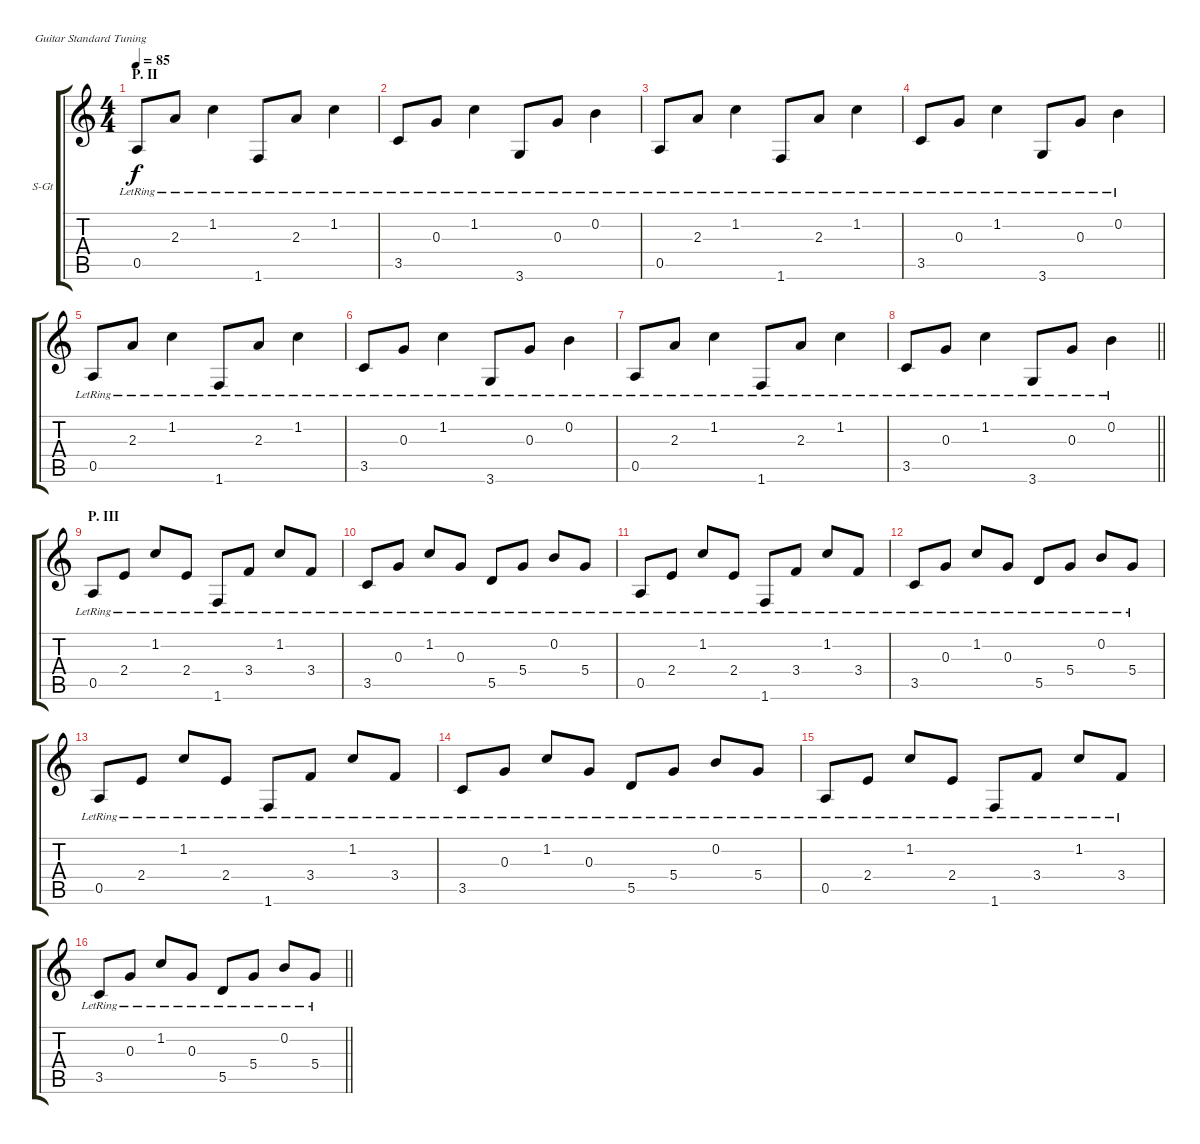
\bracketExtendMode groupsimilarinstruments
\firstSystemTrackNameOrientation horizontal
\otherSystemsTrackNameOrientation horizontal
\track ("Rhytm Guitar (Right) (Clean)" "S-Gt") {instrument acousticguitarsteel}
\staff {score tabs}
\tuning (E4 B3 G3 D3 A2 E2)
\ts (4 4)
\section ("" "P. II")
\tempo 85
\clef g2
\ks c
0.5{lr}.8{dy f} 2.3{lr}.8 1.2{lr}.4 1.6{lr}.8 2.3{lr}.8 1.2{lr}.4 |
3.5{lr}.8 0.3{lr}.8 1.2{lr}.4 3.6{lr}.8 0.3{lr}.8 0.2{lr}.4 |
0.5{lr}.8 2.3{lr}.8 1.2{lr}.4 1.6{lr}.8 2.3{lr}.8 1.2{lr}.4 |
3.5{lr}.8 0.3{lr}.8 1.2{lr}.4 3.6{lr}.8 0.3{lr}.8 0.2{lr}.4 |
0.5{lr}.8 2.3{lr}.8 1.2{lr}.4 1.6{lr}.8 2.3{lr}.8 1.2{lr}.4 |
3.5{lr}.8 0.3{lr}.8 1.2{lr}.4 3.6{lr}.8 0.3{lr}.8 0.2{lr}.4 |
0.5{lr}.8 2.3{lr}.8 1.2{lr}.4 1.6{lr}.8 2.3{lr}.8 1.2{lr}.4 |
\barLineRight lightlight
3.5{lr}.8 0.3{lr}.8 1.2{lr}.4 3.6{lr}.8 0.3{lr}.8 0.2{lr}.4 |
\section ("" "P. III")
0.5{lr}.8 2.4{lr}.8 1.2{lr}.8 2.4{lr}.8 1.6{lr}.8 3.4{lr}.8 1.2{lr}.8 3.4{lr}.8 |
3.5{lr}.8 0.3{lr}.8 1.2{lr}.8 0.3{lr}.8 5.5{lr}.8 5.4{lr}.8 0.2{lr}.8 5.4{lr}.8 |
0.5{lr}.8 2.4{lr}.8 1.2{lr}.8 2.4{lr}.8 1.6{lr}.8 3.4{lr}.8 1.2{lr}.8 3.4{lr}.8 |
3.5{lr}.8 0.3{lr}.8 1.2{lr}.8 0.3{lr}.8 5.5{lr}.8 5.4{lr}.8 0.2{lr}.8 5.4{lr}.8 |
0.5{lr}.8 2.4{lr}.8 1.2{lr}.8 2.4{lr}.8 1.6{lr}.8 3.4{lr}.8 1.2{lr}.8 3.4{lr}.8 |
3.5{lr}.8 0.3{lr}.8 1.2{lr}.8 0.3{lr}.8 5.5{lr}.8 5.4{lr}.8 0.2{lr}.8 5.4{lr}.8 |
0.5{lr}.8 2.4{lr}.8 1.2{lr}.8 2.4{lr}.8 1.6{lr}.8 3.4{lr}.8 1.2{lr}.8 3.4{lr}.8 |
\barLineRight lightlight
3.5{lr}.8 0.3{lr}.8 1.2{lr}.8 0.3{lr}.8 5.5{lr}.8 5.4{lr}.8 0.2{lr}.8 5.4{lr}.8
